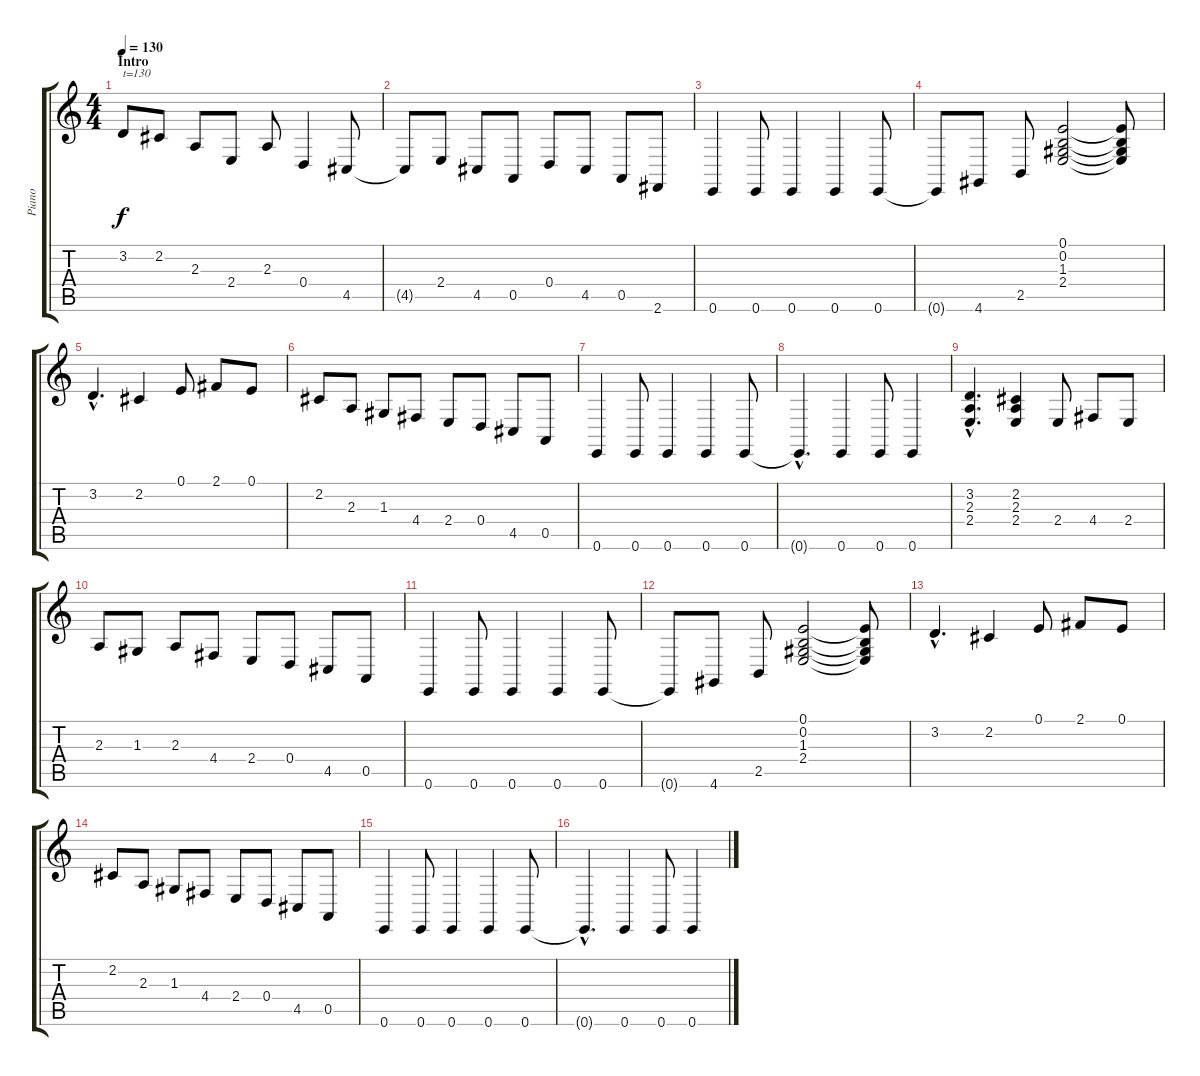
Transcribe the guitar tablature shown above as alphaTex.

\track ("Piano" "Piano") {instrument acousticgrandpiano}
\staff {score tabs}
\tuning (E4 B3 G3 D3 A2 E2) {hide}
\ts (4 4)
\section ("" "Intro")
\tempo 130
\clef g2
\ks c
3.2.8{txt "t=130" dy f instrument acousticgrandpiano} 2.2.8 2.3.8 2.4.8 2.3.8 0.4.4 4.5.8 |
4.5{t}.8 2.4.8 4.5.8 0.5.8 0.4.8 4.5.8 0.5.8 2.6.8 |
0.6.4 0.6.8 0.6.4 0.6.4 0.6.8 |
0.6{t}.8 4.6.8 2.5.8 (0.1 0.2 1.3 2.4).2 (0.1{t} 0.2{t} 1.3{t} 2.4{t}).8 |
3.2{hac}.4{d} 2.2.4 0.1.8 2.1.8 0.1.8 |
2.2.8 2.3.8 1.3.8 4.4.8 2.4.8 0.4.8 4.5.8 0.5.8 |
0.6.4 0.6.8 0.6.4 0.6.4 0.6.8 |
0.6{hac t}.4{d} 0.6.4 0.6.8 0.6.4 |
(3.2{hac} 2.3{hac} 2.4{hac}).4{d} (2.2 2.3 2.4).4 2.4.8 4.4.8 2.4.8 |
2.3.8 1.3.8 2.3.8 4.4.8 2.4.8 0.4.8 4.5.8 0.5.8 |
0.6.4 0.6.8 0.6.4 0.6.4 0.6.8 |
0.6{t}.8 4.6.8 2.5.8 (0.1 0.2 1.3 2.4).2 (0.1{t} 0.2{t} 1.3{t} 2.4{t}).8 |
3.2{hac}.4{d} 2.2.4 0.1.8 2.1.8 0.1.8 |
2.2.8 2.3.8 1.3.8 4.4.8 2.4.8 0.4.8 4.5.8 0.5.8 |
0.6.4 0.6.8 0.6.4 0.6.4 0.6.8 |
0.6{hac t}.4{d} 0.6.4 0.6.8 0.6.4
